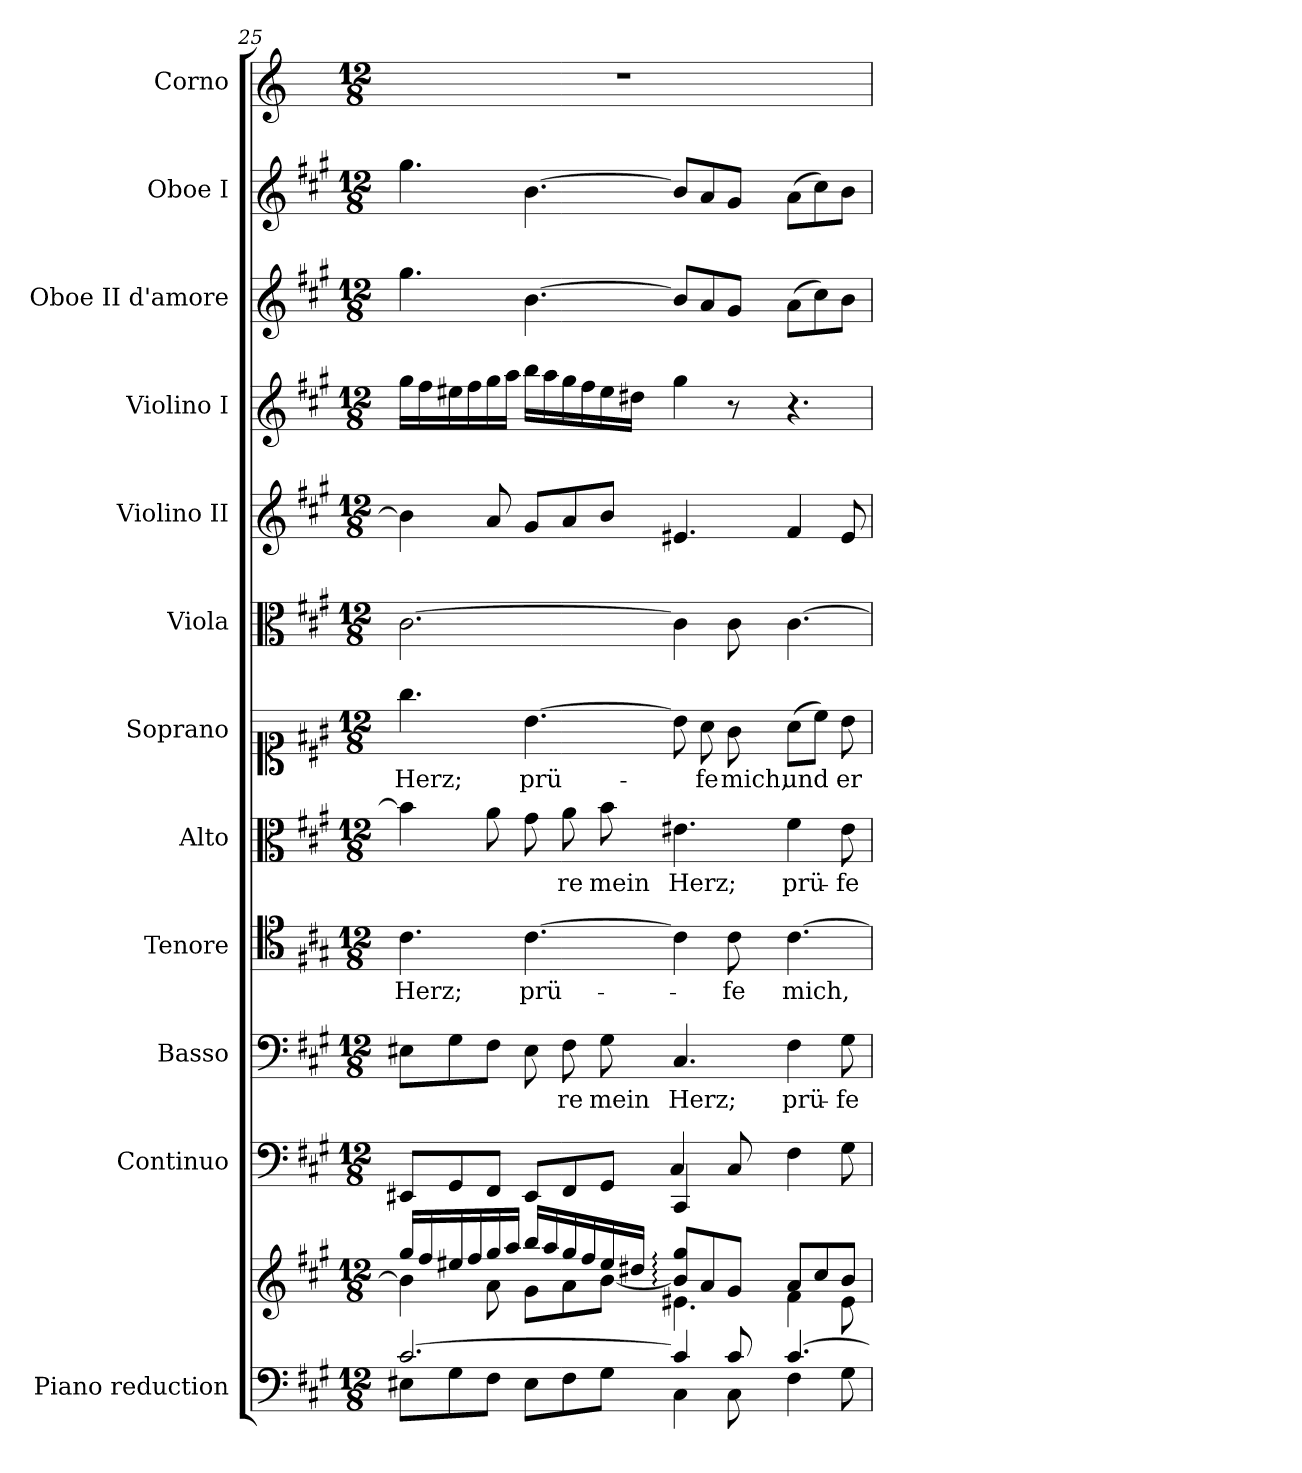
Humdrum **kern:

**kern	**kern	**kern	**kern	**text	**kern	**text	**kern	**text	**kern	**text	**kern	**kern	**kern	**kern	**kern	**kern
*part12	*part12	*part11	*part10	*part10	*part9	*part9	*part8	*part8	*part7	*part7	*part6	*part5	*part4	*part3	*part2	*part1
*staff13	*staff12	*staff11	*staff10	*staff10	*staff9	*staff9	*staff8	*staff8	*staff7	*staff7	*staff6	*staff5	*staff4	*staff3	*staff2	*staff1
*I"Piano reduction	*	*I"Continuo	*I"Basso	*	*I"Tenore	*	*I"Alto	*	*I"Soprano	*	*I"Viola	*I"Violino II	*I"Violino I	*I"Oboe II d'amore	*I"Oboe I	*I"Corno
*I'Pno	*	*	*	*	*	*	*	*	*	*	*I'Vla	*I'Vln	*I'Vln	*I'Ob	*I'Ob	*
!!LO:PB:g=z
*clefF4	*clefG2	*clefF4	*clefF4	*	*clefC4	*	*clefC3	*	*clefC1	*	*clefC3	*clefG2	*clefG2	*clefG2	*clefG2	*clefG2
*	*	*	*	*	*	*	*	*	*	*	*	*	*	*	*	*ITrd2c3
*k[f#c#g#]	*k[f#c#g#]	*k[f#c#g#]	*k[f#c#g#]	*	*k[f#c#g#]	*	*k[f#c#g#]	*	*k[f#c#g#]	*	*k[f#c#g#]	*k[f#c#g#]	*k[f#c#g#]	*k[f#c#g#]	*k[f#c#g#]	*k[f#c#g#]
*M12/8	*M12/8	*M12/8	*M12/8	*	*M12/8	*	*M12/8	*	*M12/8	*	*M12/8	*M12/8	*M12/8	*M12/8	*M12/8	*M12/8
=25	=25	=25	=25	=25	=25	=25	=25	=25	=25	=25	=25	=25	=25	=25	=25	=25
*^	*^	*^	*	*	*	*	*	*	*	*	*	*	*	*	*	*
!	!	!	!	!	!	!	!	!	!LO:LY:b	!	!	!	!LO:LY:b	!	!	!	!	!	!
[2.c#/	8E#X\L	16gg#/LL	4b\]	8EE#X/L	2.ryy	8E#X\L	.	4.c#\	Herz;	4b\]	.	4.gg#\	Herz;	[2.c#\	4b\]	16gg#\LL	4.gg#\	4.gg#\	1.r
.	.	16ff#/	.	.	.	.	.	.	.	.	.	.	.	.	.	16ff#\	.	.	.
.	8G#\	16ee#X/	.	8GG#/	.	8G#\	.	.	.	.	.	.	.	.	.	16ee#X\	.	.	.
.	.	16ff#/	.	.	.	.	.	.	.	.	.	.	.	.	.	16ff#\	.	.	.
.	8F#\J	16gg#/	8a\	8FF#/J	.	8F#\J	.	.	.	8a\	.	.	.	.	8a/	16gg#\	.	.	.
.	.	16aa/JJ	.	.	.	.	.	.	.	.	.	.	.	.	.	16aa\JJ	.	.	.
!	!	!	!	!	!	!	!	!	!LO:LY:b	!	!	!	!LO:LY:b	!	!	!	!	!	!
.	8E#\L	16bb/LL	8g#\L	8EE#/L	.	8E#\	.	[4.c#\	prü-	8g#\	.	[4.b\	prü-	.	8g#/L	16bb\LL	[4.b\	[4.b\	.
.	.	16aa/	.	.	.	.	.	.	.	.	.	.	.	.	.	16aa\	.	.	.
!	!	!	!	!	!	!	!LO:LY:b	!	!	!	!LO:LY:b	!	!	!	!	!	!	!	!
.	8F#\	16gg#/	8a\	8FF#/	.	8F#\	-re	.	.	8a\	-re	.	.	.	8a/	16gg#\	.	.	.
.	.	16ff#/	.	.	.	.	.	.	.	.	.	.	.	.	.	16ff#\	.	.	.
!	!	!	!	!	!	!	!LO:LY:b	!	!	!	!LO:LY:b	!	!	!	!	!	!	!	!
.	8G#\J	16ee#/	[8b\J	8GG#/J	.	8G#\	mein	.	.	8b\	mein	.	.	.	8b/J	16ee#\	.	.	.
.	.	16dd#X/JJ	.	.	.	.	.	.	.	.	.	.	.	.	.	16dd#X\JJ	.	.	.
!	!	!	!	!	!	!	!LO:LY:b	!	!	!	!LO:LY:b	!	!	!	!	!	!	!	!
4c#/]	4C#\	8b/]: 8gg#/:L	4.e#X\	4CC#/	4C#!/	4.C#/	Herz;	4c#\]	.	4.e#X\	Herz;	8b\]	.	4c#\]	4.e#X/	4gg#\	8b/L]	8b/L]	.
!	!	!	!	!	!	!	!	!	!	!	!	!	!LO:LY:b	!	!	!	!	!	!
.	.	8a/	.	.	.	.	.	.	.	.	.	8a\	-fe	.	.	.	8a/	8a/	.
!	!	!	!	!	!	!	!	!	!LO:LY:b	!	!	!	!LO:LY:b	!	!	!	!	!	!
8c#/	8C#\	8g#/J	.	8C#/	2ryy	.	.	8c#\	-fe	.	.	8g#\	mich,	8c#\	.	8r	8g#/J	8g#/J	.
!	!	!	!	!	!	!	!LO:LY:b	!	!LO:LY:b	!	!LO:LY:b	!	!LO:LY:b	!	!	!	!	!	!
[4.c#/	4F#\	8a/L	4f#\	4F#\	.	4F#\	prü-	[4.c#\	mich,	4f#\	prü-	(>8a\L	und	[4.c#\	4f#/	4.r	(>8a\L	(>8a\L	.
.	.	8cc#/	.	.	.	.	.	.	.	.	.	8cc#\J)	.	.	.	.	8cc#\)	8cc#\)	.
!	!	!	!	!	!	!	!LO:LY:b	!	!	!	!LO:LY:b	!	!LO:LY:b	!	!	!	!	!	!
.	8G#\	8b/J	8e#\	8G#\	.	8G#\	-fe	.	.	8e#\	-fe	8b\	er-	.	8e#/	.	8b\J	8b\J	.
*v	*v	*	*	*v	*v	*	*	*	*	*	*	*	*	*	*	*	*	*	*
*	*v	*v	*	*	*	*	*	*	*	*	*	*	*	*	*	*	*
=	=	=	=	=	=	=	=	=	=	=	=	=	=	=	=	=
*-	*-	*-	*-	*-	*-	*-	*-	*-	*-	*-	*-	*-	*-	*-	*-	*-
